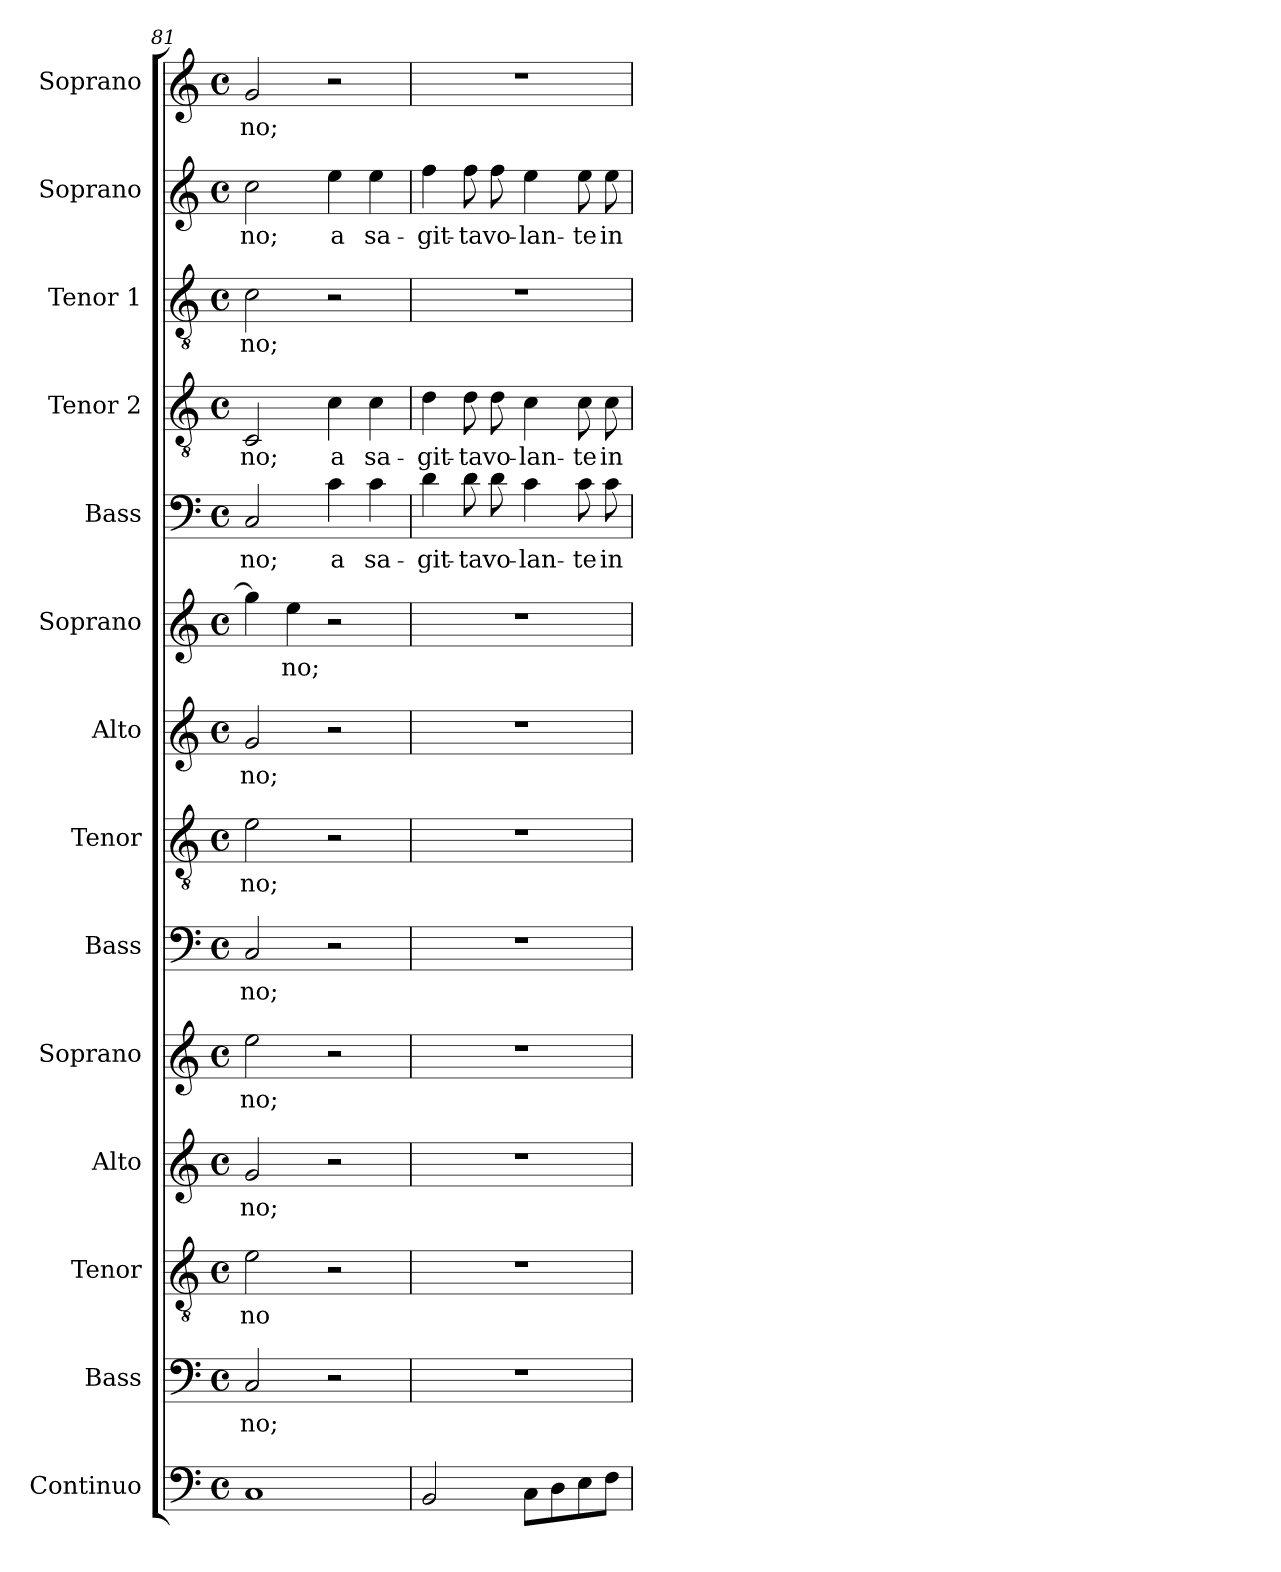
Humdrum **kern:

**kern	**kern	**text	**kern	**text	**kern	**text	**kern	**text	**kern	**text	**kern	**text	**kern	**text	**kern	**text	**kern	**text	**kern	**text	**kern	**text	**kern	**text	**kern	**text
*part14	*part13	*part13	*part12	*part12	*part11	*part11	*part10	*part10	*part9	*part9	*part8	*part8	*part7	*part7	*part6	*part6	*part5	*part5	*part4	*part4	*part3	*part3	*part2	*part2	*part1	*part1
*staff14	*staff13	*staff13	*staff12	*staff12	*staff11	*staff11	*staff10	*staff10	*staff9	*staff9	*staff8	*staff8	*staff7	*staff7	*staff6	*staff6	*staff5	*staff5	*staff4	*staff4	*staff3	*staff3	*staff2	*staff2	*staff1	*staff1
*I"Continuo	*I"Bass	*	*I"Tenor	*	*I"Alto	*	*I"Soprano	*	*I"Bass	*	*I"Tenor	*	*I"Alto	*	*I"Soprano	*	*I"Bass	*	*I"Tenor 2	*	*I"Tenor 1	*	*I"Soprano	*	*I"Soprano	*
*I'Cont.	*I'B.	*	*I'T.	*	*I'A.	*	*I'S.	*	*I'B.	*	*I'T.	*	*I'A.	*	*I'S.	*	*I'B.	*	*I'T2.	*	*I'T1.	*	*I'S.	*	*I'S.	*
*clefF4	*clefF4	*	*clefGv2	*	*clefG2	*	*clefG2	*	*clefF4	*	*clefGv2	*	*clefG2	*	*clefG2	*	*clefF4	*	*clefGv2	*	*clefGv2	*	*clefG2	*	*clefG2	*
*	*	*	*ITrd7c12	*	*	*	*	*	*	*	*ITrd7c12	*	*	*	*	*	*	*	*ITrd7c12	*	*ITrd7c12	*	*	*	*	*
*k[]	*k[]	*	*k[]	*	*k[]	*	*k[]	*	*k[]	*	*k[]	*	*k[]	*	*k[]	*	*k[]	*	*k[]	*	*k[]	*	*k[]	*	*k[]	*
*C:	*C:	*	*C:	*	*C:	*	*C:	*	*C:	*	*C:	*	*C:	*	*C:	*	*C:	*	*C:	*	*C:	*	*C:	*	*C:	*
*M4/4	*M4/4	*	*M4/4	*	*M4/4	*	*M4/4	*	*M4/4	*	*M4/4	*	*M4/4	*	*M4/4	*	*M4/4	*	*M4/4	*	*M4/4	*	*M4/4	*	*M4/4	*
*met(c)	*met(c)	*	*met(c)	*	*met(c)	*	*met(c)	*	*met(c)	*	*met(c)	*	*met(c)	*	*met(c)	*	*met(c)	*	*met(c)	*	*met(c)	*	*met(c)	*	*met(c)	*
=81	=81	=81	=81	=81	=81	=81	=81	=81	=81	=81	=81	=81	=81	=81	=81	=81	=81	=81	=81	=81	=81	=81	=81	=81	=81	=81
!	!	!LO:LY:b:color=#000000	!	!	!	!	!	!	!	!	!	!	!	!	!	!	!	!	!	!	!	!	!	!	!	!
!	!	!	!	!LO:LY:b:color=#000000	!	!	!	!	!	!	!	!	!	!	!	!	!	!	!	!	!	!	!	!	!	!
!	!	!	!	!	!	!LO:LY:b:color=#000000	!	!	!	!	!	!	!	!	!	!	!	!	!	!	!	!	!	!	!	!
!	!	!	!	!	!	!	!	!LO:LY:b:color=#000000	!	!	!	!	!	!	!	!	!	!	!	!	!	!	!	!	!	!
!	!	!	!	!	!	!	!	!	!	!LO:LY:b:color=#000000	!	!	!	!	!	!	!	!	!	!	!	!	!	!	!	!
!	!	!	!	!	!	!	!	!	!	!	!	!LO:LY:b:color=#000000	!	!	!	!	!	!	!	!	!	!	!	!	!	!
!	!	!	!	!	!	!	!	!	!	!	!	!	!	!LO:LY:b:color=#000000	!	!	!	!	!	!	!	!	!	!	!	!
!	!	!	!	!	!	!	!	!	!	!	!	!	!	!	!	!	!	!LO:LY:b:color=#000000	!	!	!	!	!	!	!	!
!	!	!	!	!	!	!	!	!	!	!	!	!	!	!	!	!	!	!	!	!LO:LY:b:color=#000000	!	!	!	!	!	!
!	!	!	!	!	!	!	!	!	!	!	!	!	!	!	!	!	!	!	!	!	!	!LO:LY:b:color=#000000	!	!	!	!
!	!	!	!	!	!	!	!	!	!	!	!	!	!	!	!	!	!	!	!	!	!	!	!	!LO:LY:b:color=#000000	!	!
!	!	!	!	!	!	!	!	!	!	!	!	!	!	!	!	!	!	!	!	!	!	!	!	!	!	!LO:LY:b:color=#000000
1Ci	2Ci/	-no;	2Ei\	-no	2gi/	-no;	2eei\	-no;	2Ci/	-no;	2Ei\	-no;	2gi/	-no;	4ggi\]	.	2Ci/	-no;	2CCi/	-no;	2Ci\	-no;	2cci\	-no;	2gi/	-no;
!	!	!	!	!	!	!	!	!	!	!	!	!	!	!	!	!LO:LY:b:color=#000000	!	!	!	!	!	!	!	!	!	!
.	.	.	.	.	.	.	.	.	.	.	.	.	.	.	4eei\	-no;	.	.	.	.	.	.	.	.	.	.
!	!	!	!	!	!	!	!	!	!	!	!	!	!	!	!	!	!	!LO:LY:b:color=#000000	!	!	!	!	!	!	!	!
!	!	!	!	!	!	!	!	!	!	!	!	!	!	!	!	!	!	!	!	!LO:LY:b:color=#000000	!	!	!	!	!	!
!	!	!	!	!	!	!	!	!	!	!	!	!	!	!	!	!	!	!	!	!	!	!	!	!LO:LY:b:color=#000000	!	!
.	2r	.	2r	.	2r	.	2r	.	2r	.	2r	.	2r	.	2r	.	4ci\	a	4Ci\	a	2r	.	4eei\	a	2r	.
!	!	!	!	!	!	!	!	!	!	!	!	!	!	!	!	!	!	!LO:LY:b:color=#000000	!	!	!	!	!	!	!	!
!	!	!	!	!	!	!	!	!	!	!	!	!	!	!	!	!	!	!	!	!LO:LY:b:color=#000000	!	!	!	!	!	!
!	!	!	!	!	!	!	!	!	!	!	!	!	!	!	!	!	!	!	!	!	!	!	!	!LO:LY:b:color=#000000	!	!
.	.	.	.	.	.	.	.	.	.	.	.	.	.	.	.	.	4ci\	sa-	4Ci\	sa-	.	.	4eei\	sa-	.	.
=82	=82	=82	=82	=82	=82	=82	=82	=82	=82	=82	=82	=82	=82	=82	=82	=82	=82	=82	=82	=82	=82	=82	=82	=82	=82	=82
!	!	!	!	!	!	!	!	!	!	!	!	!	!	!	!	!	!	!LO:LY:b:color=#000000	!	!	!	!	!	!	!	!
!	!	!	!	!	!	!	!	!	!	!	!	!	!	!	!	!	!	!	!	!LO:LY:b:color=#000000	!	!	!	!	!	!
!	!	!	!	!	!	!	!	!	!	!	!	!	!	!	!	!	!	!	!	!	!	!	!	!LO:LY:b:color=#000000	!	!
2BBi/	1r	.	1r	.	1r	.	1r	.	1r	.	1r	.	1r	.	1r	.	4di\	-git-	4Di\	-git-	1r	.	4ffi\	-git-	1r	.
!	!	!	!	!	!	!	!	!	!	!	!	!	!	!	!	!	!	!LO:LY:b:color=#000000	!	!	!	!	!	!	!	!
!	!	!	!	!	!	!	!	!	!	!	!	!	!	!	!	!	!	!	!	!LO:LY:b:color=#000000	!	!	!	!	!	!
!	!	!	!	!	!	!	!	!	!	!	!	!	!	!	!	!	!	!	!	!	!	!	!	!LO:LY:b:color=#000000	!	!
.	.	.	.	.	.	.	.	.	.	.	.	.	.	.	.	.	8di\	-ta	8Di\	-ta	.	.	8ffi\	-ta	.	.
!	!	!	!	!	!	!	!	!	!	!	!	!	!	!	!	!	!	!LO:LY:b:color=#000000	!	!	!	!	!	!	!	!
!	!	!	!	!	!	!	!	!	!	!	!	!	!	!	!	!	!	!	!	!LO:LY:b:color=#000000	!	!	!	!	!	!
!	!	!	!	!	!	!	!	!	!	!	!	!	!	!	!	!	!	!	!	!	!	!	!	!LO:LY:b:color=#000000	!	!
.	.	.	.	.	.	.	.	.	.	.	.	.	.	.	.	.	8di\	vo-	8Di\	vo-	.	.	8ffi\	vo-	.	.
!	!	!	!	!	!	!	!	!	!	!	!	!	!	!	!	!	!	!LO:LY:b:color=#000000	!	!	!	!	!	!	!	!
!	!	!	!	!	!	!	!	!	!	!	!	!	!	!	!	!	!	!	!	!LO:LY:b:color=#000000	!	!	!	!	!	!
!	!	!	!	!	!	!	!	!	!	!	!	!	!	!	!	!	!	!	!	!	!	!	!	!LO:LY:b:color=#000000	!	!
8Ci\L	.	.	.	.	.	.	.	.	.	.	.	.	.	.	.	.	4ci\	-lan-	4Ci\	-lan-	.	.	4eei\	-lan-	.	.
8Di\	.	.	.	.	.	.	.	.	.	.	.	.	.	.	.	.	.	.	.	.	.	.	.	.	.	.
!	!	!	!	!	!	!	!	!	!	!	!	!	!	!	!	!	!	!LO:LY:b:color=#000000	!	!	!	!	!	!	!	!
!	!	!	!	!	!	!	!	!	!	!	!	!	!	!	!	!	!	!	!	!LO:LY:b:color=#000000	!	!	!	!	!	!
!	!	!	!	!	!	!	!	!	!	!	!	!	!	!	!	!	!	!	!	!	!	!	!	!LO:LY:b:color=#000000	!	!
8Ei\	.	.	.	.	.	.	.	.	.	.	.	.	.	.	.	.	8ci\	-te	8Ci\	-te	.	.	8eei\	-te	.	.
!	!	!	!	!	!	!	!	!	!	!	!	!	!	!	!	!	!	!LO:LY:b:color=#000000	!	!	!	!	!	!	!	!
!	!	!	!	!	!	!	!	!	!	!	!	!	!	!	!	!	!	!	!	!LO:LY:b:color=#000000	!	!	!	!	!	!
!	!	!	!	!	!	!	!	!	!	!	!	!	!	!	!	!	!	!	!	!	!	!	!	!LO:LY:b:color=#000000	!	!
8Fi\J	.	.	.	.	.	.	.	.	.	.	.	.	.	.	.	.	8ci\	in	8Ci\	in	.	.	8eei\	in	.	.
=	=	=	=	=	=	=	=	=	=	=	=	=	=	=	=	=	=	=	=	=	=	=	=	=	=	=
*-	*-	*-	*-	*-	*-	*-	*-	*-	*-	*-	*-	*-	*-	*-	*-	*-	*-	*-	*-	*-	*-	*-	*-	*-	*-	*-
